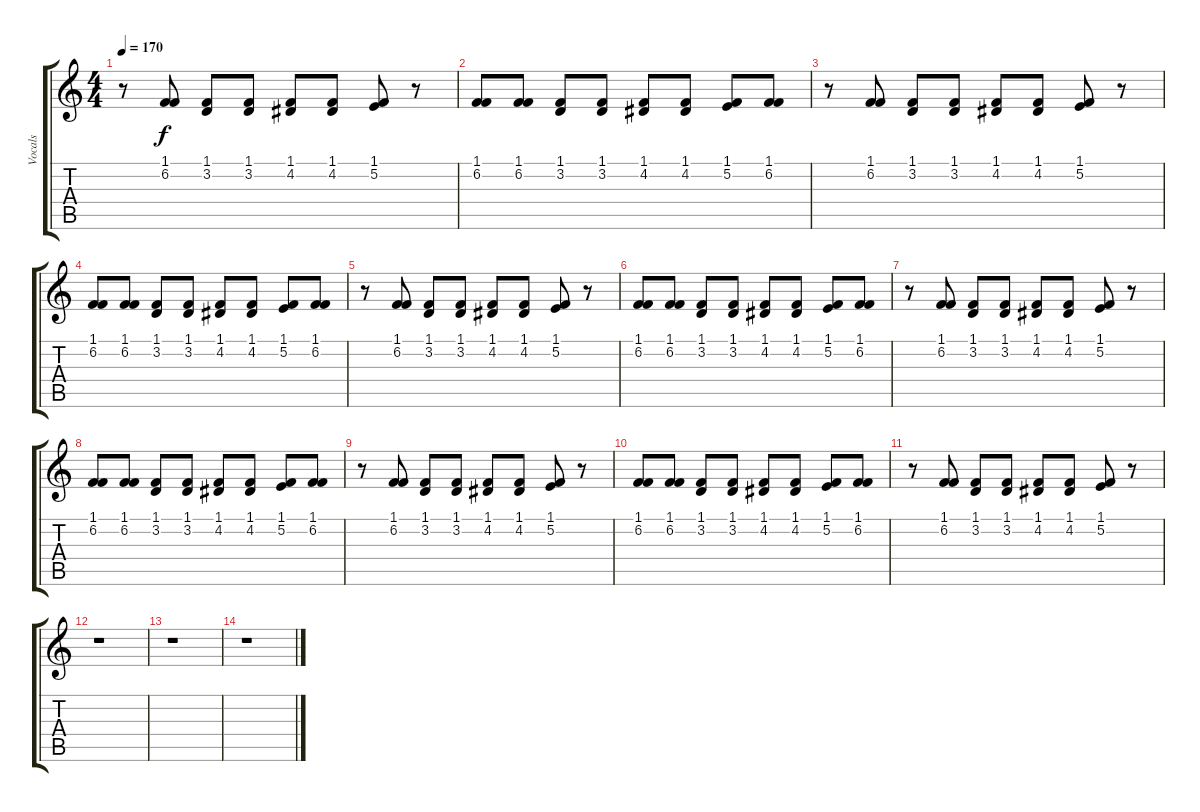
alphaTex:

\track ("Vocals" "Vocals") {instrument violin}
\staff {score tabs}
\tuning (E4 B3 G3 D3 A2 E2) {hide}
\ts (4 4)
\tempo 170
\clef g2
\ks c
r.8{dy f} (1.1 6.2).8 (1.1 3.2).8 (1.1 3.2).8 (1.1 4.2).8 (1.1 4.2).8 (1.1 5.2).8 r.8 |
(1.1 6.2).8 (1.1 6.2).8 (1.1 3.2).8 (1.1 3.2).8 (1.1 4.2).8 (1.1 4.2).8 (1.1 5.2).8 (1.1 6.2).8 |
r.8 (1.1 6.2).8 (1.1 3.2).8 (1.1 3.2).8 (1.1 4.2).8 (1.1 4.2).8 (1.1 5.2).8 r.8 |
(1.1 6.2).8 (1.1 6.2).8 (1.1 3.2).8 (1.1 3.2).8 (1.1 4.2).8 (1.1 4.2).8 (1.1 5.2).8 (1.1 6.2).8 |
r.8 (1.1 6.2).8 (1.1 3.2).8 (1.1 3.2).8 (1.1 4.2).8 (1.1 4.2).8 (1.1 5.2).8 r.8 |
(1.1 6.2).8 (1.1 6.2).8 (1.1 3.2).8 (1.1 3.2).8 (1.1 4.2).8 (1.1 4.2).8 (1.1 5.2).8 (1.1 6.2).8 |
r.8 (1.1 6.2).8 (1.1 3.2).8 (1.1 3.2).8 (1.1 4.2).8 (1.1 4.2).8 (1.1 5.2).8 r.8 |
(1.1 6.2).8 (1.1 6.2).8 (1.1 3.2).8 (1.1 3.2).8 (1.1 4.2).8 (1.1 4.2).8 (1.1 5.2).8 (1.1 6.2).8 |
r.8 (1.1 6.2).8 (1.1 3.2).8 (1.1 3.2).8 (1.1 4.2).8 (1.1 4.2).8 (1.1 5.2).8 r.8 |
(1.1 6.2).8 (1.1 6.2).8 (1.1 3.2).8 (1.1 3.2).8 (1.1 4.2).8 (1.1 4.2).8 (1.1 5.2).8 (1.1 6.2).8 |
r.8 (1.1 6.2).8 (1.1 3.2).8 (1.1 3.2).8 (1.1 4.2).8 (1.1 4.2).8 (1.1 5.2).8 r.8 |
r.1 |
r.1 |
r.1
